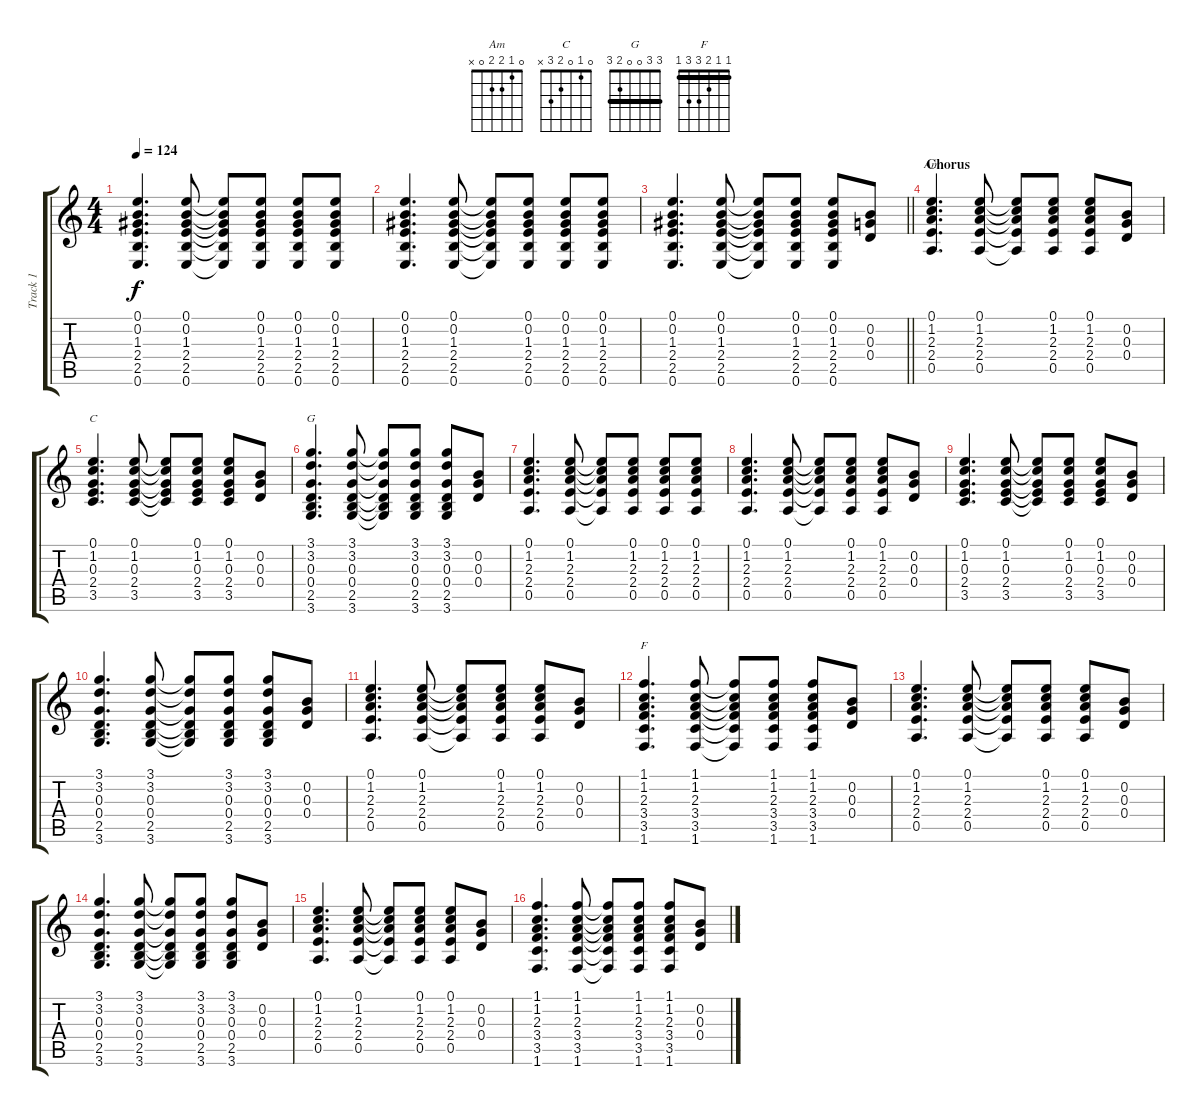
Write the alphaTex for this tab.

\track ("Track 1" "Track 1") {instrument acousticguitarsteel}
\staff {score tabs}
\tuning (E4 B3 G3 D3 A2 E2) {hide}
\chord ("Am" 0 1 2 2 0 x)
\chord ("C" 0 1 0 2 3 x)
\chord ("G" 3 3 0 0 2 3) {barre 3}
\chord ("F" 1 1 2 3 3 1) {barre 1}
\ts (4 4)
\tempo 124
\clef g2
\ks c
(0.1 0.2 1.3 2.4 2.5 0.6).4{d dy f} (0.1 0.2 1.3 2.4 2.5 0.6).8 (0.1{t} 0.2{t} 1.3{t} 2.4{t} 2.5{t} 0.6{t}).8 (0.1 0.2 1.3 2.4 2.5 0.6).8 (0.1 0.2 1.3 2.4 2.5 0.6).8 (0.1 0.2 1.3 2.4 2.5 0.6).8 |
(0.1 0.2 1.3 2.4 2.5 0.6).4{d} (0.1 0.2 1.3 2.4 2.5 0.6).8 (0.1{t} 0.2{t} 1.3{t} 2.4{t} 2.5{t} 0.6{t}).8 (0.1 0.2 1.3 2.4 2.5 0.6).8 (0.1 0.2 1.3 2.4 2.5 0.6).8 (0.1 0.2 1.3 2.4 2.5 0.6).8 |
\barLineRight lightlight
(0.1 0.2 1.3 2.4 2.5 0.6).4{d} (0.1 0.2 1.3 2.4 2.5 0.6).8 (0.1{t} 0.2{t} 1.3{t} 2.4{t} 2.5{t} 0.6{t}).8 (0.1 0.2 1.3 2.4 2.5 0.6).8 (0.1 0.2 1.3 2.4 2.5 0.6).8 (0.2 0.3 0.4).8 |
\section ("" "Chorus")
(0.1 1.2 2.3 2.4 0.5).4{d ch "Am"} (0.1 1.2 2.3 2.4 0.5).8 (0.1{t} 1.2{t} 2.3{t} 2.4{t} 0.5{t}).8 (0.1 1.2 2.3 2.4 0.5).8 (0.1 1.2 2.3 2.4 0.5).8 (0.2 0.3 0.4).8 |
(0.1 1.2 0.3 2.4 3.5).4{d ch "C"} (0.1 1.2 0.3 2.4 3.5).8 (0.1{t} 1.2{t} 0.3{t} 2.4{t} 3.5{t}).8 (0.1 1.2 0.3 2.4 3.5).8 (0.1 1.2 0.3 2.4 3.5).8 (0.2 0.3 0.4).8 |
(3.1 3.2 0.3 0.4 2.5 3.6).4{d ch "G"} (3.1 3.2 0.3 0.4 2.5 3.6).8 (3.1{t} 3.2{t} 0.3{t} 0.4{t} 2.5{t} 3.6{t}).8 (3.1 3.2 0.3 0.4 2.5 3.6).8 (3.1 3.2 0.3 0.4 2.5 3.6).8 (0.2 0.3 0.4).8 |
(0.1 1.2 2.3 2.4 0.5).4{d} (0.1 1.2 2.3 2.4 0.5).8 (0.1{t} 1.2{t} 2.3{t} 2.4{t} 0.5{t}).8 (0.1 1.2 2.3 2.4 0.5).8 (0.1 1.2 2.3 2.4 0.5).8 (0.1 1.2 2.3 2.4 0.5).8 |
(0.1 1.2 2.3 2.4 0.5).4{d} (0.1 1.2 2.3 2.4 0.5).8 (0.1{t} 1.2{t} 2.3{t} 2.4{t} 0.5{t}).8 (0.1 1.2 2.3 2.4 0.5).8 (0.1 1.2 2.3 2.4 0.5).8 (0.2 0.3 0.4).8 |
(0.1 1.2 0.3 2.4 3.5).4{d} (0.1 1.2 0.3 2.4 3.5).8 (0.1{t} 1.2{t} 0.3{t} 2.4{t} 3.5{t}).8 (0.1 1.2 0.3 2.4 3.5).8 (0.1 1.2 0.3 2.4 3.5).8 (0.2 0.3 0.4).8 |
(3.1 3.2 0.3 0.4 2.5 3.6).4{d} (3.1 3.2 0.3 0.4 2.5 3.6).8 (3.1{t} 3.2{t} 0.3{t} 0.4{t} 2.5{t} 3.6{t}).8 (3.1 3.2 0.3 0.4 2.5 3.6).8 (3.1 3.2 0.3 0.4 2.5 3.6).8 (0.2 0.3 0.4).8 |
(0.1 1.2 2.3 2.4 0.5).4{d} (0.1 1.2 2.3 2.4 0.5).8 (0.1{t} 1.2{t} 2.3{t} 2.4{t} 0.5{t}).8 (0.1 1.2 2.3 2.4 0.5).8 (0.1 1.2 2.3 2.4 0.5).8 (0.2 0.3 0.4).8 |
(1.1 1.2 2.3 3.4 3.5 1.6).4{d ch "F"} (1.1 1.2 2.3 3.4 3.5 1.6).8 (1.1{t} 1.2{t} 2.3{t} 3.4{t} 3.5{t} 1.6{t}).8 (1.1 1.2 2.3 3.4 3.5 1.6).8 (1.1 1.2 2.3 3.4 3.5 1.6).8 (0.2 0.3 0.4).8 |
(0.1 1.2 2.3 2.4 0.5).4{d} (0.1 1.2 2.3 2.4 0.5).8 (0.1{t} 1.2{t} 2.3{t} 2.4{t} 0.5{t}).8 (0.1 1.2 2.3 2.4 0.5).8 (0.1 1.2 2.3 2.4 0.5).8 (0.2 0.3 0.4).8 |
(3.1 3.2 0.3 0.4 2.5 3.6).4{d} (3.1 3.2 0.3 0.4 2.5 3.6).8 (3.1{t} 3.2{t} 0.3{t} 0.4{t} 2.5{t} 3.6{t}).8 (3.1 3.2 0.3 0.4 2.5 3.6).8 (3.1 3.2 0.3 0.4 2.5 3.6).8 (0.2 0.3 0.4).8 |
(0.1 1.2 2.3 2.4 0.5).4{d} (0.1 1.2 2.3 2.4 0.5).8 (0.1{t} 1.2{t} 2.3{t} 2.4{t} 0.5{t}).8 (0.1 1.2 2.3 2.4 0.5).8 (0.1 1.2 2.3 2.4 0.5).8 (0.2 0.3 0.4).8 |
(1.1 1.2 2.3 3.4 3.5 1.6).4{d} (1.1 1.2 2.3 3.4 3.5 1.6).8 (1.1{t} 1.2{t} 2.3{t} 3.4{t} 3.5{t} 1.6{t}).8 (1.1 1.2 2.3 3.4 3.5 1.6).8 (1.1 1.2 2.3 3.4 3.5 1.6).8 (0.2 0.3 0.4).8
